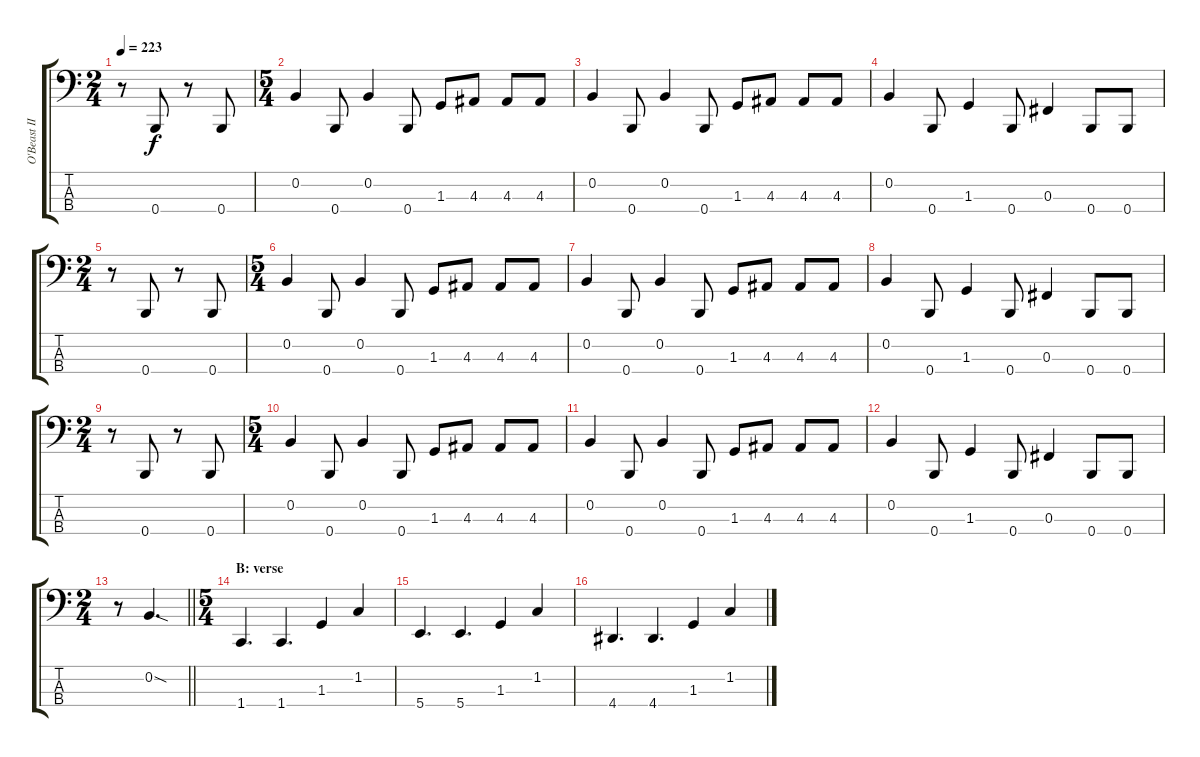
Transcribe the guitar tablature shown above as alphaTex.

\track ("O'Beast II" "O'Beast II") {instrument electricbassfinger}
\staff {score tabs}
\tuning (E2 B1 Gb1 B0) {hide}
\ts (2 4)
\tempo 223
\clef f4
\ks c
r.8{dy f} 0.4.8 r.8 0.4.8 |
\ts (5 4)
0.2.4 0.4.8 0.2.4 0.4.8 1.3.8 4.3.8 4.3.8 4.3.8 |
0.2.4 0.4.8 0.2.4 0.4.8 1.3.8 4.3.8 4.3.8 4.3.8 |
0.2.4 0.4.8 1.3.4 0.4.8 0.3.4 0.4.8 0.4.8 |
\ts (2 4)
r.8 0.4.8 r.8 0.4.8 |
\ts (5 4)
0.2.4 0.4.8 0.2.4 0.4.8 1.3.8 4.3.8 4.3.8 4.3.8 |
0.2.4 0.4.8 0.2.4 0.4.8 1.3.8 4.3.8 4.3.8 4.3.8 |
0.2.4 0.4.8 1.3.4 0.4.8 0.3.4 0.4.8 0.4.8 |
\ts (2 4)
r.8 0.4.8 r.8 0.4.8 |
\ts (5 4)
0.2.4 0.4.8 0.2.4 0.4.8 1.3.8 4.3.8 4.3.8 4.3.8 |
0.2.4 0.4.8 0.2.4 0.4.8 1.3.8 4.3.8 4.3.8 4.3.8 |
0.2.4 0.4.8 1.3.4 0.4.8 0.3.4 0.4.8 0.4.8 |
\ts (2 4)
\barLineRight lightlight
r.8 0.2{sod}.4{d} |
\ts (5 4)
\section ("" "B: verse")
1.4.4{d} 1.4.4{d} 1.3.4 1.2.4 |
5.4.4{d} 5.4.4{d} 1.3.4 1.2.4 |
4.4.4{d} 4.4.4{d} 1.3.4 1.2.4
